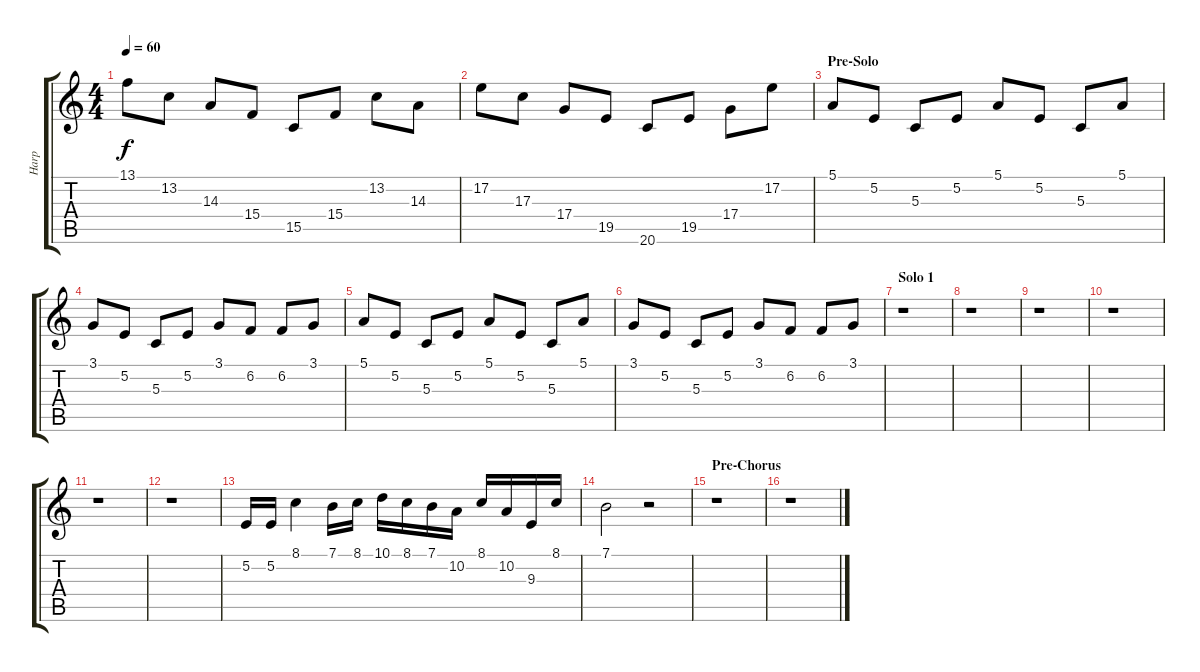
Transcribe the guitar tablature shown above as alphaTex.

\track ("Harp" "Harp") {instrument orchestralharp}
\staff {score tabs}
\tuning (E4 B3 G3 D3 A2 E2) {hide}
\ts (4 4)
\tempo 60
\clef g2
\ks c
13.1.8{dy f} 13.2.8 14.3.8 15.4.8 15.5.8 15.4.8 13.2.8 14.3.8 |
17.2.8 17.3.8 17.4.8 19.5.8 20.6.8 19.5.8 17.4.8 17.2.8 |
\section ("" "Pre-Solo")
5.1.8 5.2.8 5.3.8 5.2.8 5.1.8 5.2.8 5.3.8 5.1.8 |
3.1.8 5.2.8 5.3.8 5.2.8 3.1.8 6.2.8 6.2.8 3.1.8 |
5.1.8 5.2.8 5.3.8 5.2.8 5.1.8 5.2.8 5.3.8 5.1.8 |
3.1.8 5.2.8 5.3.8 5.2.8 3.1.8 6.2.8 6.2.8 3.1.8 |
\section ("" "Solo 1 ")
r.1 |
r.1 |
r.1 |
r.1 |
r.1 |
r.1 |
5.2.16{instrument distortionguitar} 5.2.16 8.1.4 7.1.16 8.1.16 10.1.16 8.1.16 7.1.16 10.2.16 8.1.16 10.2.16 9.3.16 8.1.16 |
7.1.2{volume 5} r.2{instrument orchestralharp} |
\section ("" "Pre-Chorus")
r.1 |
r.1
